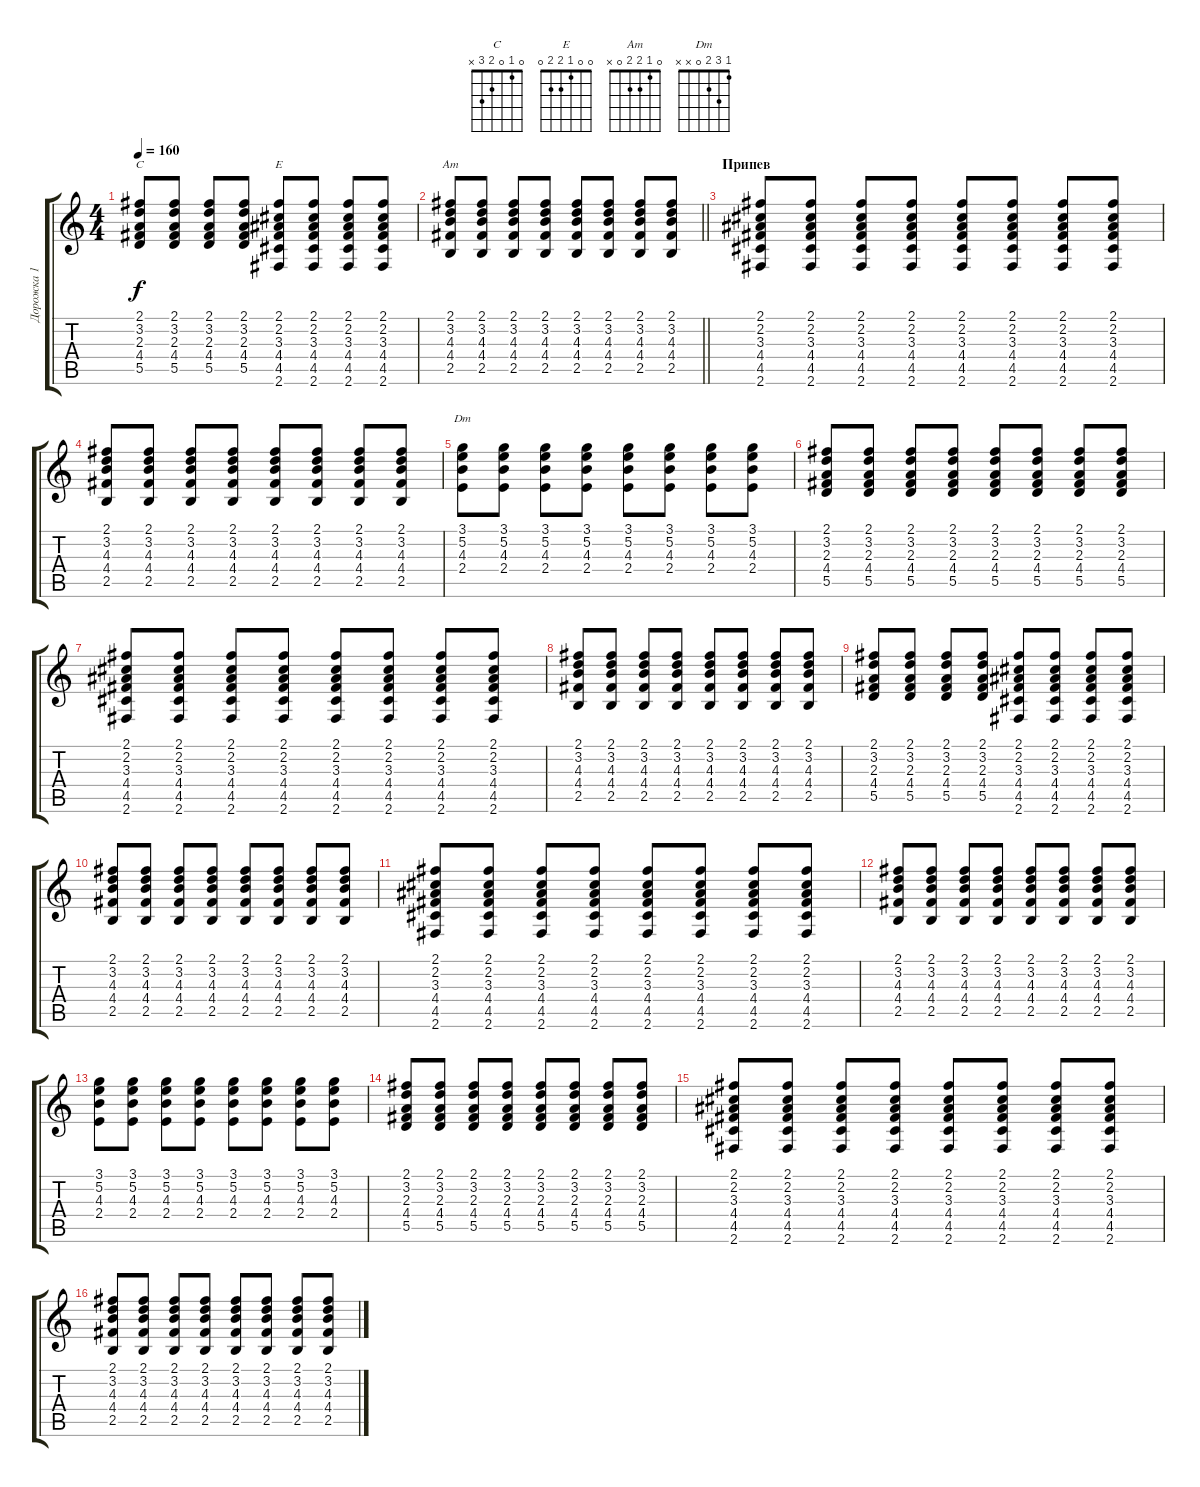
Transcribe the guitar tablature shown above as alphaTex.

\track ("Дорожка 1" "Дорожка 1") {solo instrument acousticguitarsteel}
\staff {score tabs}
\tuning (E4 B3 G3 D3 A2 E2) {hide}
\chord ("C" 0 1 0 2 3 x)
\chord ("E" 0 0 1 2 2 0)
\chord ("Am" 0 1 2 2 0 x)
\chord ("Dm" 1 3 2 0 x x)
\ts (4 4)
\tempo 160
\clef g2
\ks c
(2.1 3.2 2.3 4.4 5.5).8{ch "C" dy f} (2.1 3.2 2.3 4.4 5.5).8 (2.1 3.2 2.3 4.4 5.5).8 (2.1 3.2 2.3 4.4 5.5).8 (2.1 2.2 3.3 4.4 4.5 2.6).8{ch "E"} (2.1 2.2 3.3 4.4 4.5 2.6).8 (2.1 2.2 3.3 4.4 4.5 2.6).8 (2.1 2.2 3.3 4.4 4.5 2.6).8 |
\barLineRight lightlight
(2.1 3.2 4.3 4.4 2.5).8{ch "Am"} (2.1 3.2 4.3 4.4 2.5).8 (2.1 3.2 4.3 4.4 2.5).8 (2.1 3.2 4.3 4.4 2.5).8 (2.1 3.2 4.3 4.4 2.5).8 (2.1 3.2 4.3 4.4 2.5).8 (2.1 3.2 4.3 4.4 2.5).8 (2.1 3.2 4.3 4.4 2.5).8 |
\section ("" "Припев")
(2.1 2.2 3.3 4.4 4.5 2.6).8 (2.1 2.2 3.3 4.4 4.5 2.6).8 (2.1 2.2 3.3 4.4 4.5 2.6).8 (2.1 2.2 3.3 4.4 4.5 2.6).8 (2.1 2.2 3.3 4.4 4.5 2.6).8 (2.1 2.2 3.3 4.4 4.5 2.6).8 (2.1 2.2 3.3 4.4 4.5 2.6).8 (2.1 2.2 3.3 4.4 4.5 2.6).8 |
(2.1 3.2 4.3 4.4 2.5).8 (2.1 3.2 4.3 4.4 2.5).8 (2.1 3.2 4.3 4.4 2.5).8 (2.1 3.2 4.3 4.4 2.5).8 (2.1 3.2 4.3 4.4 2.5).8 (2.1 3.2 4.3 4.4 2.5).8 (2.1 3.2 4.3 4.4 2.5).8 (2.1 3.2 4.3 4.4 2.5).8 |
(3.1 5.2 4.3 2.4).8{ch "Dm"} (3.1 5.2 4.3 2.4).8 (3.1 5.2 4.3 2.4).8 (3.1 5.2 4.3 2.4).8 (3.1 5.2 4.3 2.4).8 (3.1 5.2 4.3 2.4).8 (3.1 5.2 4.3 2.4).8 (3.1 5.2 4.3 2.4).8 |
(2.1 3.2 2.3 4.4 5.5).8 (2.1 3.2 2.3 4.4 5.5).8 (2.1 3.2 2.3 4.4 5.5).8 (2.1 3.2 2.3 4.4 5.5).8 (2.1 3.2 2.3 4.4 5.5).8 (2.1 3.2 2.3 4.4 5.5).8 (2.1 3.2 2.3 4.4 5.5).8 (2.1 3.2 2.3 4.4 5.5).8 |
(2.1 2.2 3.3 4.4 4.5 2.6).8 (2.1 2.2 3.3 4.4 4.5 2.6).8 (2.1 2.2 3.3 4.4 4.5 2.6).8 (2.1 2.2 3.3 4.4 4.5 2.6).8 (2.1 2.2 3.3 4.4 4.5 2.6).8 (2.1 2.2 3.3 4.4 4.5 2.6).8 (2.1 2.2 3.3 4.4 4.5 2.6).8 (2.1 2.2 3.3 4.4 4.5 2.6).8 |
(2.1 3.2 4.3 4.4 2.5).8 (2.1 3.2 4.3 4.4 2.5).8 (2.1 3.2 4.3 4.4 2.5).8 (2.1 3.2 4.3 4.4 2.5).8 (2.1 3.2 4.3 4.4 2.5).8 (2.1 3.2 4.3 4.4 2.5).8 (2.1 3.2 4.3 4.4 2.5).8 (2.1 3.2 4.3 4.4 2.5).8 |
(2.1 3.2 2.3 4.4 5.5).8 (2.1 3.2 2.3 4.4 5.5).8 (2.1 3.2 2.3 4.4 5.5).8 (2.1 3.2 2.3 4.4 5.5).8 (2.1 2.2 3.3 4.4 4.5 2.6).8 (2.1 2.2 3.3 4.4 4.5 2.6).8 (2.1 2.2 3.3 4.4 4.5 2.6).8 (2.1 2.2 3.3 4.4 4.5 2.6).8 |
(2.1 3.2 4.3 4.4 2.5).8 (2.1 3.2 4.3 4.4 2.5).8 (2.1 3.2 4.3 4.4 2.5).8 (2.1 3.2 4.3 4.4 2.5).8 (2.1 3.2 4.3 4.4 2.5).8 (2.1 3.2 4.3 4.4 2.5).8 (2.1 3.2 4.3 4.4 2.5).8 (2.1 3.2 4.3 4.4 2.5).8 |
(2.1 2.2 3.3 4.4 4.5 2.6).8 (2.1 2.2 3.3 4.4 4.5 2.6).8 (2.1 2.2 3.3 4.4 4.5 2.6).8 (2.1 2.2 3.3 4.4 4.5 2.6).8 (2.1 2.2 3.3 4.4 4.5 2.6).8 (2.1 2.2 3.3 4.4 4.5 2.6).8 (2.1 2.2 3.3 4.4 4.5 2.6).8 (2.1 2.2 3.3 4.4 4.5 2.6).8 |
(2.1 3.2 4.3 4.4 2.5).8 (2.1 3.2 4.3 4.4 2.5).8 (2.1 3.2 4.3 4.4 2.5).8 (2.1 3.2 4.3 4.4 2.5).8 (2.1 3.2 4.3 4.4 2.5).8 (2.1 3.2 4.3 4.4 2.5).8 (2.1 3.2 4.3 4.4 2.5).8 (2.1 3.2 4.3 4.4 2.5).8 |
(3.1 5.2 4.3 2.4).8 (3.1 5.2 4.3 2.4).8 (3.1 5.2 4.3 2.4).8 (3.1 5.2 4.3 2.4).8 (3.1 5.2 4.3 2.4).8 (3.1 5.2 4.3 2.4).8 (3.1 5.2 4.3 2.4).8 (3.1 5.2 4.3 2.4).8 |
(2.1 3.2 2.3 4.4 5.5).8 (2.1 3.2 2.3 4.4 5.5).8 (2.1 3.2 2.3 4.4 5.5).8 (2.1 3.2 2.3 4.4 5.5).8 (2.1 3.2 2.3 4.4 5.5).8 (2.1 3.2 2.3 4.4 5.5).8 (2.1 3.2 2.3 4.4 5.5).8 (2.1 3.2 2.3 4.4 5.5).8 |
(2.1 2.2 3.3 4.4 4.5 2.6).8 (2.1 2.2 3.3 4.4 4.5 2.6).8 (2.1 2.2 3.3 4.4 4.5 2.6).8 (2.1 2.2 3.3 4.4 4.5 2.6).8 (2.1 2.2 3.3 4.4 4.5 2.6).8 (2.1 2.2 3.3 4.4 4.5 2.6).8 (2.1 2.2 3.3 4.4 4.5 2.6).8 (2.1 2.2 3.3 4.4 4.5 2.6).8 |
(2.1 3.2 4.3 4.4 2.5).8 (2.1 3.2 4.3 4.4 2.5).8 (2.1 3.2 4.3 4.4 2.5).8 (2.1 3.2 4.3 4.4 2.5).8 (2.1 3.2 4.3 4.4 2.5).8 (2.1 3.2 4.3 4.4 2.5).8 (2.1 3.2 4.3 4.4 2.5).8 (2.1 3.2 4.3 4.4 2.5).8
